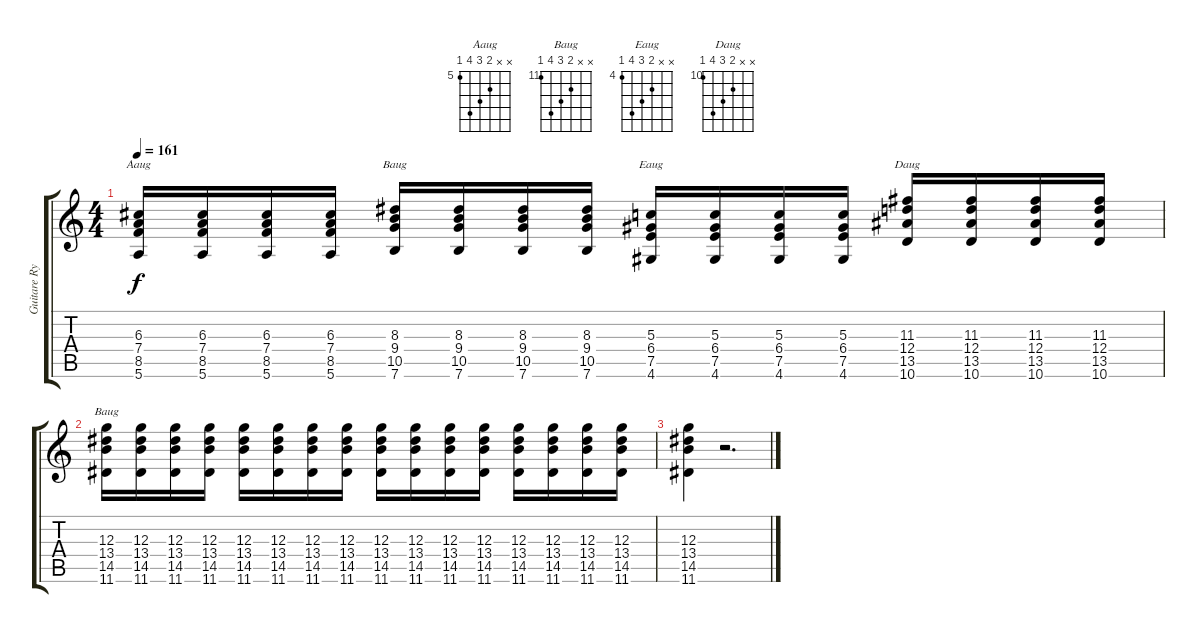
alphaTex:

\track ("Guitare Rythmique" "Guitare Ry") {instrument acousticguitarnylon}
\staff {score tabs}
\tuning (E4 B3 G3 D3 A2 E2) {hide}
\chord ("Aaug" x x 6 7 8 5) {firstfret 5}
\chord ("Baug" x x 8 9 10 7) {firstfret 7}
\chord ("Eaug" x x 5 6 7 4) {firstfret 4}
\chord ("Daug" x x 11 12 13 10) {firstfret 10}
\chord ("Baug" x x 12 13 14 11) {firstfret 11}
\ts (4 4)
\tempo 161
\clef g2
\ks c
(6.3 7.4 8.5 5.6).16{ch "Aaug" dy f} (6.3 7.4 8.5 5.6).16 (6.3 7.4 8.5 5.6).16 (6.3 7.4 8.5 5.6).16 (8.3 9.4 10.5 7.6).16{ch "Baug"} (8.3 9.4 10.5 7.6).16 (8.3 9.4 10.5 7.6).16 (8.3 9.4 10.5 7.6).16 (5.3 6.4 7.5 4.6).16{ch "Eaug"} (5.3 6.4 7.5 4.6).16 (5.3 6.4 7.5 4.6).16 (5.3 6.4 7.5 4.6).16 (11.3 12.4 13.5 10.6).16{ch "Daug"} (11.3 12.4 13.5 10.6).16 (11.3 12.4 13.5 10.6).16 (11.3 12.4 13.5 10.6).16 |
(12.3 13.4 14.5 11.6).16{ch "Baug"} (12.3 13.4 14.5 11.6).16 (12.3 13.4 14.5 11.6).16 (12.3 13.4 14.5 11.6).16 (12.3 13.4 14.5 11.6).16 (12.3 13.4 14.5 11.6).16 (12.3 13.4 14.5 11.6).16 (12.3 13.4 14.5 11.6).16 (12.3 13.4 14.5 11.6).16 (12.3 13.4 14.5 11.6).16 (12.3 13.4 14.5 11.6).16 (12.3 13.4 14.5 11.6).16 (12.3 13.4 14.5 11.6).16 (12.3 13.4 14.5 11.6).16 (12.3 13.4 14.5 11.6).16 (12.3 13.4 14.5 11.6).16 |
(12.3 13.4 14.5 11.6).4 r.2{d}
